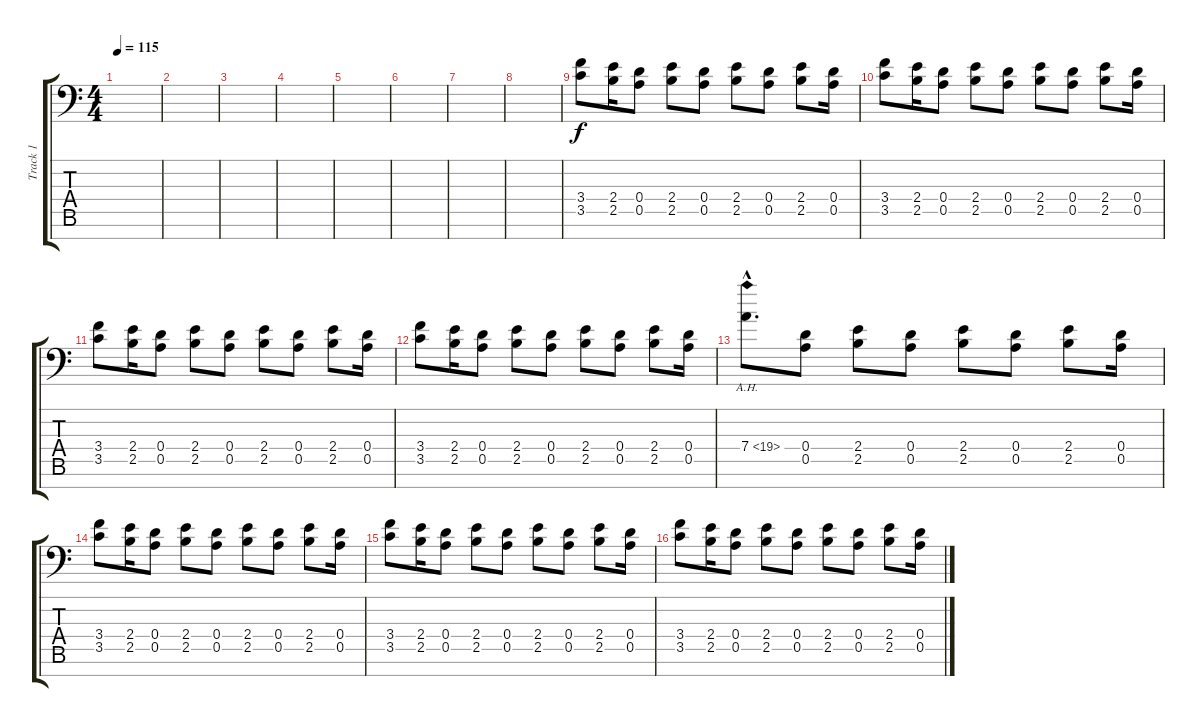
\track ("Track 1" "Track 1") {instrument distortionguitar}
\staff {score tabs}
\tuning (E4 B3 G3 D3 A2 E2 A1) {hide}
\ts (4 4)
\tempo 115
\clef f4
\ks c
|
|
|
|
|
|
|
|
(3.4 3.5).8 (2.4 2.5).16 (0.4 0.5).8 (2.4 2.5).8 (0.4 0.5).8 (2.4 2.5).8 (0.4 0.5).8 (2.4 2.5).8 (0.4 0.5).16 |
(3.4 3.5).8 (2.4 2.5).16 (0.4 0.5).8 (2.4 2.5).8 (0.4 0.5).8 (2.4 2.5).8 (0.4 0.5).8 (2.4 2.5).8 (0.4 0.5).16 |
(3.4 3.5).8 (2.4 2.5).16 (0.4 0.5).8 (2.4 2.5).8 (0.4 0.5).8 (2.4 2.5).8 (0.4 0.5).8 (2.4 2.5).8 (0.4 0.5).16 |
(3.4 3.5).8 (2.4 2.5).16 (0.4 0.5).8 (2.4 2.5).8 (0.4 0.5).8 (2.4 2.5).8 (0.4 0.5).8 (2.4 2.5).8 (0.4 0.5).16 |
7.4{ah 12 hac}.8{d} (0.4 0.5).8 (2.4 2.5).8 (0.4 0.5).8 (2.4 2.5).8 (0.4 0.5).8 (2.4 2.5).8 (0.4 0.5).16 |
(3.4 3.5).8 (2.4 2.5).16 (0.4 0.5).8 (2.4 2.5).8 (0.4 0.5).8 (2.4 2.5).8 (0.4 0.5).8 (2.4 2.5).8 (0.4 0.5).16 |
(3.4 3.5).8 (2.4 2.5).16 (0.4 0.5).8 (2.4 2.5).8 (0.4 0.5).8 (2.4 2.5).8 (0.4 0.5).8 (2.4 2.5).8 (0.4 0.5).16 |
(3.4 3.5).8 (2.4 2.5).16 (0.4 0.5).8 (2.4 2.5).8 (0.4 0.5).8 (2.4 2.5).8 (0.4 0.5).8 (2.4 2.5).8 (0.4 0.5).16
